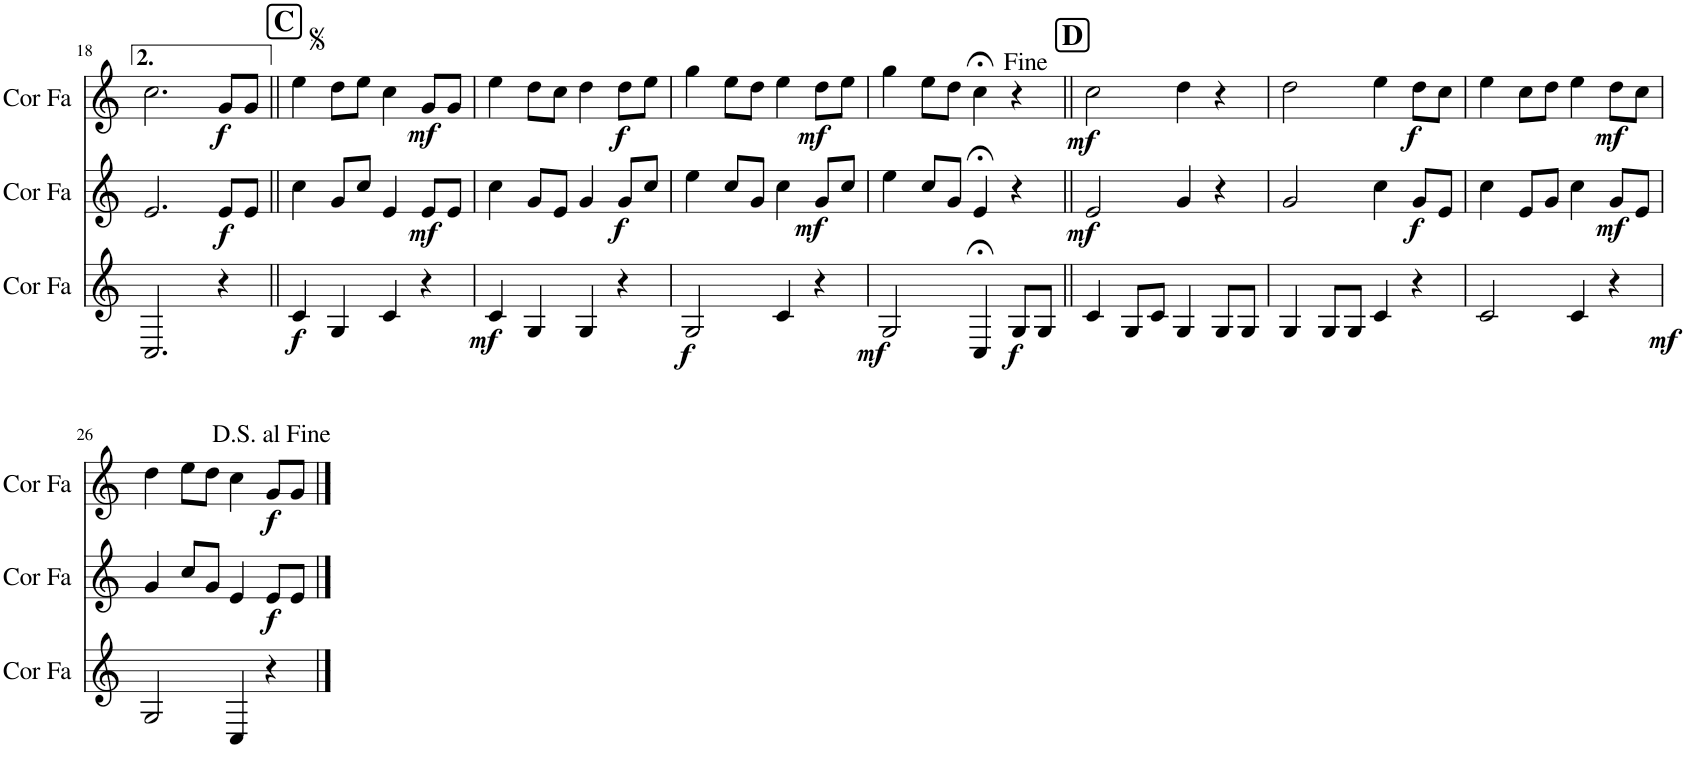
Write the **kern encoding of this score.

**kern	**dynam	**kern	**dynam	**kern	**dynam
*part3	*part3	*part2	*part2	*part1	*part1
*staff3	*staff3	*staff2	*staff2	*staff1	*staff1
*I"Cor en Fa	*	*I"Cor en Fa	*	*I"Cor en Fa	*
*I'Cor Fa	*	*I'Cor Fa	*	*I'Cor Fa	*
!!LO:PB:g=z
*clefG2	*	*clefG2	*	*clefG2	*
*Trd4c7	*	*Trd4c7	*	*Trd4c7	*
*k[]	*	*k[]	*	*k[]	*
*M4/4	*	*M4/4	*	*M4/4	*
=18	=18	=18	=18	=18	=18
2.C/	.	2.e/	.	2.cc\	.
!	!	!	!LO:DY:b	!	!LO:DY:b
4r	.	8e/L	f	8g/L	f
.	.	8e/J	.	8g/J	.
!!LO:REH:place=s1:a:B:cj:fs=14:t=C
=19||	=19||	=19||	=19||	=19||	=19||
!	!LO:DY:b	!	!	!	!
4c/	f	4cc\	.	4ee\	.
4G/	.	8g/L	.	8dd\L	.
.	.	8cc/J	.	8ee\J	.
4c/	.	4e/	.	4cc\	.
!	!	!	!LO:DY:b	!	!LO:DY:b
4r	.	8e/L	mf	8g/L	mf
.	.	8e/J	.	8g/J	.
=20	=20	=20	=20	=20	=20
!	!LO:DY:b	!	!	!	!
4c/	mf	4cc\	.	4ee\	.
4G/	.	8g/L	.	8dd\L	.
.	.	8e/J	.	8cc\J	.
4G/	.	4g/	.	4dd\	.
!	!	!	!LO:DY:b	!	!LO:DY:b
4r	.	8g/L	f	8dd\L	f
.	.	8cc/J	.	8ee\J	.
=21	=21	=21	=21	=21	=21
!	!LO:DY:b	!	!	!	!
2G/	f	4ee\	.	4gg\	.
.	.	8cc/L	.	8ee\L	.
.	.	8g/J	.	8dd\J	.
4c/	.	4cc\	.	4ee\	.
!	!	!	!LO:DY:b	!	!LO:DY:b
4r	.	8g/L	mf	8dd\L	mf
.	.	8cc/J	.	8ee\J	.
=22	=22	=22	=22	=22	=22
!	!LO:DY:b	!	!	!	!
2G/	mf	4ee\	.	4gg\	.
.	.	8cc/L	.	8ee\L	.
.	.	8g/J	.	8dd\J	.
4C;</	.	4e;</	.	4cc;<\	.
!	!LO:DY:b	!	!	!	!
8G/L	f	4r	.	4r	.
8G/J	.	.	.	.	.
!!LO:REH:place=s1:a:B:cj:fs=14:t=D
=23||	=23||	=23||	=23||	=23||	=23||
!	!	!	!LO:DY:b	!	!LO:DY:b
4c/	.	2e/	mf	2cc\	mf
8G/L	.	.	.	.	.
8c/J	.	.	.	.	.
4G/	.	4g/	.	4dd\	.
8G/L	.	4r	.	4r	.
8G/J	.	.	.	.	.
=24	=24	=24	=24	=24	=24
4G/	.	2g/	.	2dd\	.
8G/L	.	.	.	.	.
8G/J	.	.	.	.	.
4c/	.	4cc\	.	4ee\	.
!	!	!	!LO:DY:b	!	!LO:DY:b
4r	.	8g/L	f	8dd\L	f
.	.	8e/J	.	8cc\J	.
=25	=25	=25	=25	=25	=25
2c/	.	4cc\	.	4ee\	.
.	.	8e/L	.	8cc\L	.
.	.	8g/J	.	8dd\J	.
4c/	.	4cc\	.	4ee\	.
!	!LO:DY:b	!	!LO:DY:b	!	!LO:DY:b
4r	mf	8g/L	mf	8dd\L	mf
.	.	8e/J	.	8cc\J	.
!!LO:LB:g=z
=26	=26	=26	=26	=26	=26
2G/	.	4g/	.	4dd\	.
.	.	8cc/L	.	8ee\L	.
.	.	8g/J	.	8dd\J	.
4C/	.	4e/	.	4cc\	.
!	!	!	!LO:DY:b	!	!LO:DY:b
4r	.	8e/L	f	8g/L	f
.	.	8e/J	.	8g/J	.
==	==	==	==	==	==
*-	*-	*-	*-	*-	*-
